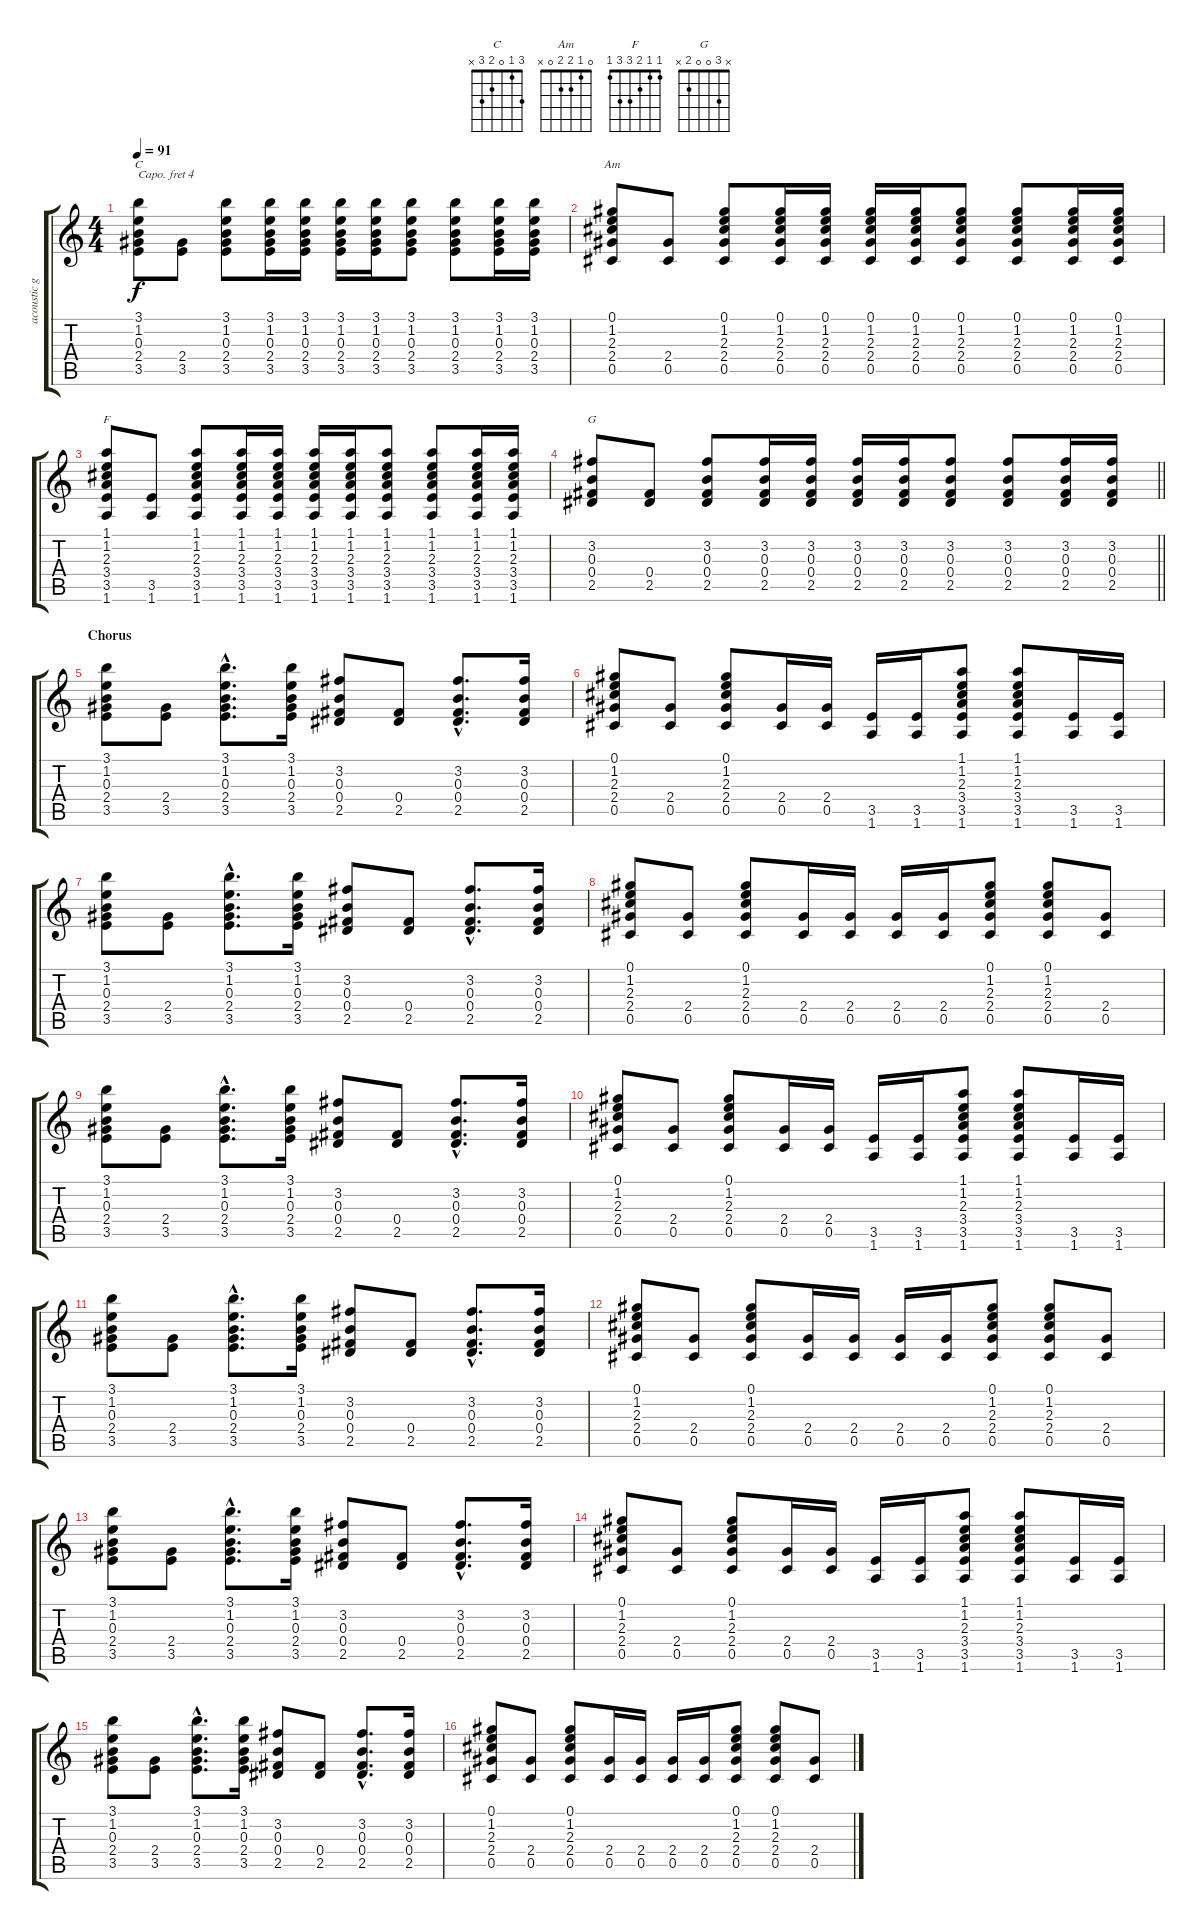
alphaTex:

\track ("acoustic guitar" "acoustic g") {instrument acousticguitarsteel}
\staff {score tabs}
\capo 4
\tuning (E4 B3 G3 D3 A2 E2) {hide}
\chord ("C" 3 1 0 2 3 x)
\chord ("Am" 0 1 2 2 0 x)
\chord ("F" 1 1 2 3 3 1)
\chord ("G" x 3 0 0 2 x)
\ts (4 4)
\tempo 91
\clef g2
\ks c
(3.1 1.2 0.3 2.4 3.5).8{ch "C" dy f} (2.4 3.5).8 (3.1 1.2 0.3 2.4 3.5).8 (3.1 1.2 0.3 2.4 3.5).16 (3.1 1.2 0.3 2.4 3.5).16 (3.1 1.2 0.3 2.4 3.5).16 (3.1 1.2 0.3 2.4 3.5).16 (3.1 1.2 0.3 2.4 3.5).8 (3.1 1.2 0.3 2.4 3.5).8 (3.1 1.2 0.3 2.4 3.5).16 (3.1 1.2 0.3 2.4 3.5).16 |
(0.1 1.2 2.3 2.4 0.5).8{ch "Am"} (2.4 0.5).8 (0.1 1.2 2.3 2.4 0.5).8 (0.1 1.2 2.3 2.4 0.5).16 (0.1 1.2 2.3 2.4 0.5).16 (0.1 1.2 2.3 2.4 0.5).16 (0.1 1.2 2.3 2.4 0.5).16 (0.1 1.2 2.3 2.4 0.5).8 (0.1 1.2 2.3 2.4 0.5).8 (0.1 1.2 2.3 2.4 0.5).16 (0.1 1.2 2.3 2.4 0.5).16 |
(1.1 1.2 2.3 3.4 3.5 1.6).8{ch "F"} (3.5 1.6).8 (1.1 1.2 2.3 3.4 3.5 1.6).8 (1.1 1.2 2.3 3.4 3.5 1.6).16 (1.1 1.2 2.3 3.4 3.5 1.6).16 (1.1 1.2 2.3 3.4 3.5 1.6).16 (1.1 1.2 2.3 3.4 3.5 1.6).16 (1.1 1.2 2.3 3.4 3.5 1.6).8 (1.1 1.2 2.3 3.4 3.5 1.6).8 (1.1 1.2 2.3 3.4 3.5 1.6).16 (1.1 1.2 2.3 3.4 3.5 1.6).16 |
\barLineRight lightlight
(3.2 0.3 0.4 2.5).8{ch "G"} (0.4 2.5).8 (3.2 0.3 0.4 2.5).8 (3.2 0.3 0.4 2.5).16 (3.2 0.3 0.4 2.5).16 (3.2 0.3 0.4 2.5).16 (3.2 0.3 0.4 2.5).16 (3.2 0.3 0.4 2.5).8 (3.2 0.3 0.4 2.5).8 (3.2 0.3 0.4 2.5).16 (3.2 0.3 0.4 2.5).16 |
\section ("" "Chorus")
(3.1 1.2 0.3 2.4 3.5).8 (2.4 3.5).8 (3.1{hac} 1.2{hac} 0.3{hac} 2.4{hac} 3.5{hac}).8{d} (3.1 1.2 0.3 2.4 3.5).16 (3.2 0.3 0.4 2.5).8 (0.4 2.5).8 (3.2{hac} 0.3{hac} 0.4{hac} 2.5{hac}).8{d} (3.2 0.3 0.4 2.5).16 |
(0.1 1.2 2.3 2.4 0.5).8 (2.4 0.5).8 (0.1 1.2 2.3 2.4 0.5).8 (2.4 0.5).16 (2.4 0.5).16 (3.5 1.6).16 (3.5 1.6).16 (1.1 1.2 2.3 3.4 3.5 1.6).8 (1.1 1.2 2.3 3.4 3.5 1.6).8 (3.5 1.6).16 (3.5 1.6).16 |
(3.1 1.2 0.3 2.4 3.5).8 (2.4 3.5).8 (3.1{hac} 1.2{hac} 0.3{hac} 2.4{hac} 3.5{hac}).8{d} (3.1 1.2 0.3 2.4 3.5).16 (3.2 0.3 0.4 2.5).8 (0.4 2.5).8 (3.2{hac} 0.3{hac} 0.4{hac} 2.5{hac}).8{d} (3.2 0.3 0.4 2.5).16 |
(0.1 1.2 2.3 2.4 0.5).8 (2.4 0.5).8 (0.1 1.2 2.3 2.4 0.5).8 (2.4 0.5).16 (2.4 0.5).16 (2.4 0.5).16 (2.4 0.5).16 (0.1 1.2 2.3 2.4 0.5).8 (0.1 1.2 2.3 2.4 0.5).8 (2.4 0.5).8 |
(3.1 1.2 0.3 2.4 3.5).8 (2.4 3.5).8 (3.1{hac} 1.2{hac} 0.3{hac} 2.4{hac} 3.5{hac}).8{d} (3.1 1.2 0.3 2.4 3.5).16 (3.2 0.3 0.4 2.5).8 (0.4 2.5).8 (3.2{hac} 0.3{hac} 0.4{hac} 2.5{hac}).8{d} (3.2 0.3 0.4 2.5).16 |
(0.1 1.2 2.3 2.4 0.5).8 (2.4 0.5).8 (0.1 1.2 2.3 2.4 0.5).8 (2.4 0.5).16 (2.4 0.5).16 (3.5 1.6).16 (3.5 1.6).16 (1.1 1.2 2.3 3.4 3.5 1.6).8 (1.1 1.2 2.3 3.4 3.5 1.6).8 (3.5 1.6).16 (3.5 1.6).16 |
(3.1 1.2 0.3 2.4 3.5).8 (2.4 3.5).8 (3.1{hac} 1.2{hac} 0.3{hac} 2.4{hac} 3.5{hac}).8{d} (3.1 1.2 0.3 2.4 3.5).16 (3.2 0.3 0.4 2.5).8 (0.4 2.5).8 (3.2{hac} 0.3{hac} 0.4{hac} 2.5{hac}).8{d} (3.2 0.3 0.4 2.5).16 |
(0.1 1.2 2.3 2.4 0.5).8 (2.4 0.5).8 (0.1 1.2 2.3 2.4 0.5).8 (2.4 0.5).16 (2.4 0.5).16 (2.4 0.5).16 (2.4 0.5).16 (0.1 1.2 2.3 2.4 0.5).8 (0.1 1.2 2.3 2.4 0.5).8 (2.4 0.5).8 |
(3.1 1.2 0.3 2.4 3.5).8 (2.4 3.5).8 (3.1{hac} 1.2{hac} 0.3{hac} 2.4{hac} 3.5{hac}).8{d} (3.1 1.2 0.3 2.4 3.5).16 (3.2 0.3 0.4 2.5).8 (0.4 2.5).8 (3.2{hac} 0.3{hac} 0.4{hac} 2.5{hac}).8{d} (3.2 0.3 0.4 2.5).16 |
(0.1 1.2 2.3 2.4 0.5).8 (2.4 0.5).8 (0.1 1.2 2.3 2.4 0.5).8 (2.4 0.5).16 (2.4 0.5).16 (3.5 1.6).16 (3.5 1.6).16 (1.1 1.2 2.3 3.4 3.5 1.6).8 (1.1 1.2 2.3 3.4 3.5 1.6).8 (3.5 1.6).16 (3.5 1.6).16 |
(3.1 1.2 0.3 2.4 3.5).8 (2.4 3.5).8 (3.1{hac} 1.2{hac} 0.3{hac} 2.4{hac} 3.5{hac}).8{d} (3.1 1.2 0.3 2.4 3.5).16 (3.2 0.3 0.4 2.5).8 (0.4 2.5).8 (3.2{hac} 0.3{hac} 0.4{hac} 2.5{hac}).8{d} (3.2 0.3 0.4 2.5).16 |
(0.1 1.2 2.3 2.4 0.5).8 (2.4 0.5).8 (0.1 1.2 2.3 2.4 0.5).8 (2.4 0.5).16 (2.4 0.5).16 (2.4 0.5).16 (2.4 0.5).16 (0.1 1.2 2.3 2.4 0.5).8 (0.1 1.2 2.3 2.4 0.5).8 (2.4 0.5).8
